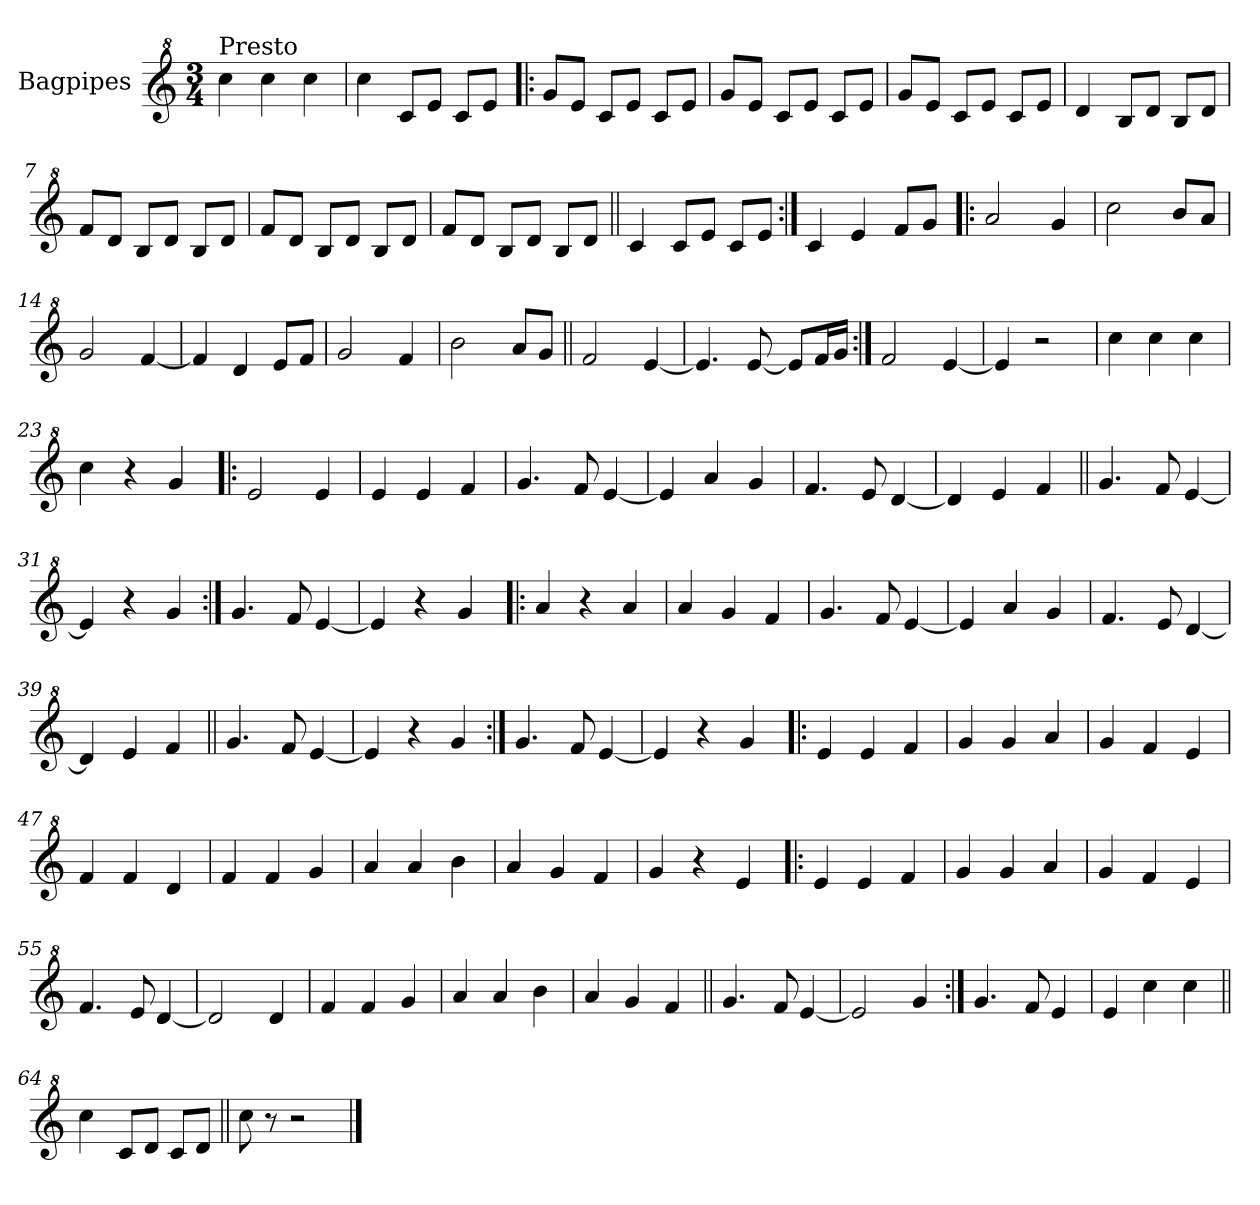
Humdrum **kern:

**kern
*part1
*staff1
*I"Bagpipes
*I'Bag
*clefG^2
*k[]
*C:
*M3/4
=1
!LO:TX:a:t=Presto
4ccc\
4ccc\
4ccc\
=2
4ccc\
8cc/L
8ee/J
8cc/L
8ee/J
=3!|:
8gg/L
8ee/J
8cc/L
8ee/J
8cc/L
8ee/J
=4
8gg/L
8ee/J
8cc/L
8ee/J
8cc/L
8ee/J
=5
8gg/L
8ee/J
8cc/L
8ee/J
8cc/L
8ee/J
=6
4dd/
8b/L
8dd/J
8b/L
8dd/J
=7
8ff/L
8dd/J
8b/L
8dd/J
8b/L
8dd/J
=8
8ff/L
8dd/J
8b/L
8dd/J
8b/L
8dd/J
!!LO:LB:g=z
=9
8ff/L
8dd/J
8b/L
8dd/J
8b/L
8dd/J
=10||
4cc/
8cc/L
8ee/J
8cc/L
8ee/J
=11:|!
4cc/
4ee/
8ff/L
8gg/J
=12!|:
2aa/
4gg/
=13
2ccc\
8bb/L
8aa/J
=14
2gg/
[4ff/
=15
4ff/]
4dd/
8ee/L
8ff/J
=16
2gg/
4ff/
=17
2bb\
8aa/L
8gg/J
=18||
2ff/
[4ee/
=19
4.ee/]
[8ee/
8ee/L]
16ff/L
16gg/JJ
!!LO:LB:g=z
=20:|!
2ff/
[4ee/
=21
4ee/]
2r
=22
4ccc\
4ccc\
4ccc\
=23
4ccc\
4r
4gg/
=24!|:
2ee/
4ee/
=25
4ee/
4ee/
4ff/
=26
4.gg/
8ff/
[4ee/
=27
4ee/]
4aa/
4gg/
=28
4.ff/
8ee/
[4dd/
=29
4dd/]
4ee/
4ff/
=30||
4.gg/
8ff/
[4ee/
=31
4ee/]
4r
4gg/
!!LO:LB:g=z
=32:|!
4.gg/
8ff/
[4ee/
=33
4ee/]
4r
4gg/
=34!|:
4aa/
4r
4aa/
=35
4aa/
4gg/
4ff/
=36
4.gg/
8ff/
[4ee/
=37
4ee/]
4aa/
4gg/
=38
4.ff/
8ee/
[4dd/
=39
4dd/]
4ee/
4ff/
=40||
4.gg/
8ff/
[4ee/
=41
4ee/]
4r
4gg/
=42:|!
4.gg/
8ff/
[4ee/
!!LO:LB:g=z
=43
4ee/]
4r
4gg/
=44!|:
4ee/
4ee/
4ff/
=45
4gg/
4gg/
4aa/
=46
4gg/
4ff/
4ee/
=47
4ff/
4ff/
4dd/
=48
4ff/
4ff/
4gg/
=49
4aa/
4aa/
4bb\
=50
4aa/
4gg/
4ff/
=51
4gg/
4r
4ee/
=52!|:
4ee/
4ee/
4ff/
=53
4gg/
4gg/
4aa/
=54
4gg/
4ff/
4ee/
!!LO:LB:g=z
=55
4.ff/
8ee/
[4dd/
=56
2dd/]
4dd/
=57
4ff/
4ff/
4gg/
=58
4aa/
4aa/
4bb\
=59
4aa/
4gg/
4ff/
=60||
4.gg/
8ff/
[4ee/
=61
2ee/]
4gg/
=62:|!
4.gg/
8ff/
4ee/
=63
4ee/
4ccc\
4ccc\
=64||
4ccc\
8cc/L
8dd/J
8cc/L
8dd/J
=65||
8ccc\
8r
2r
==
*-
